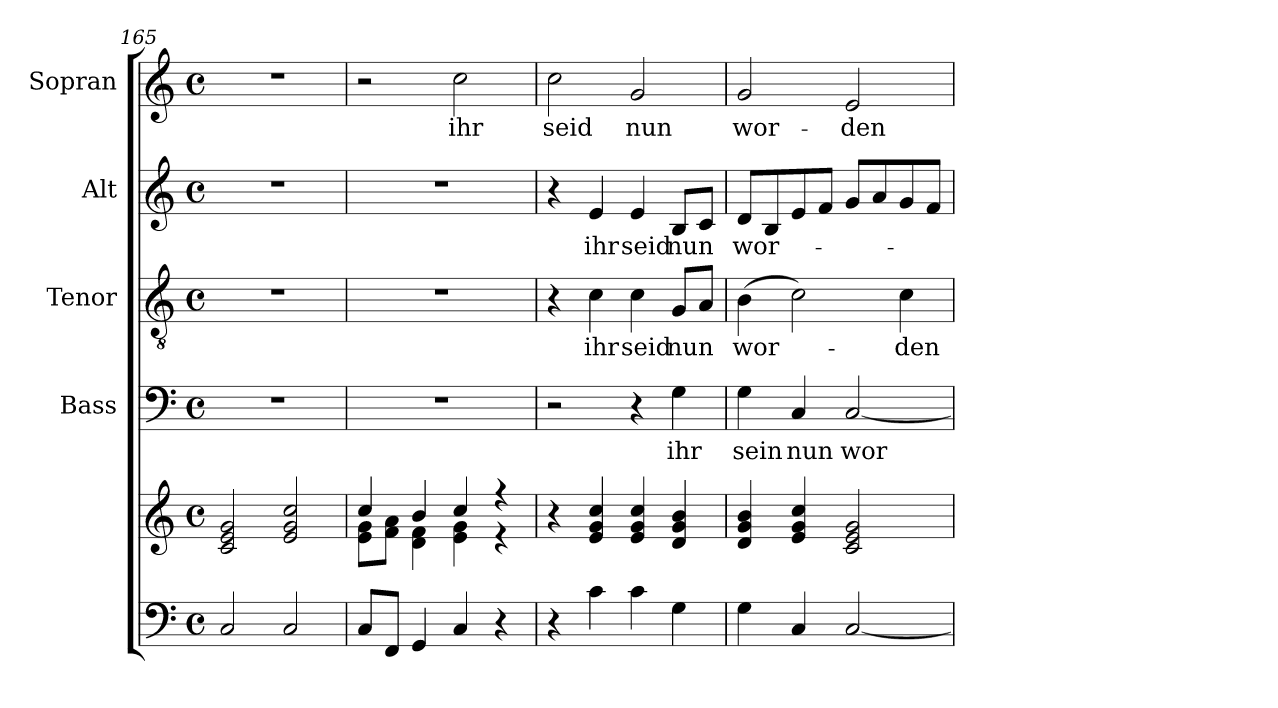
**kern	**kern	**kern	**text	**kern	**text	**kern	**text	**kern	**text
*part5	*part5	*part4	*part4	*part3	*part3	*part2	*part2	*part1	*part1
*staff6	*staff5	*staff4	*staff4	*staff3	*staff3	*staff2	*staff2	*staff1	*staff1
*	*	*I"Bass	*	*I"Tenor	*	*I"Alt	*	*I"Sopran	*
*	*	*I'B.	*	*I'T.	*	*I'A.	*	*I'S.	*
*clefF4	*clefG2	*clefF4	*	*clefGv2	*	*clefG2	*	*clefG2	*
*k[]	*k[]	*k[]	*	*k[]	*	*k[]	*	*k[]	*
*C:	*C:	*C:	*	*C:	*	*C:	*	*C:	*
*M4/4	*M4/4	*M4/4	*	*M4/4	*	*M4/4	*	*M4/4	*
*met(c)	*met(c)	*met(c)	*	*met(c)	*	*met(c)	*	*met(c)	*
=165	=165	=165	=165	=165	=165	=165	=165	=165	=165
2C/	2c/ 2e/ 2g/	1r	.	1r	.	1r	.	1r	.
2C/	2e/ 2g/ 2cc/	.	.	.	.	.	.	.	.
!!LO:PB:g=z
=166	=166	=166	=166	=166	=166	=166	=166	=166	=166
*	*^	*	*	*	*	*	*	*	*
8C/L	4cc/	8e\ 8g\L	1r	.	1r	.	1r	.	2r	.
8FF/J	.	8f\ 8a\J	.	.	.	.	.	.	.	.
4GG/	4b/	4d\ 4f\	.	.	.	.	.	.	.	.
!	!	!	!	!	!	!	!	!	!	!LO:LY:b
4C/	4cc/	4e\ 4g\	.	.	.	.	.	.	2cc\	ihr
4r	4r	4r	.	.	.	.	.	.	.	.
=167	=167	=167	=167	=167	=167	=167	=167	=167	=167	=167
!	!	!	!	!	!	!	!	!	!	!LO:LY:b
*	*v	*v	*	*	*	*	*	*	*	*
4r	4r	2r	.	4r	.	4r	.	2cc\	seid
!	!	!	!	!	!LO:LY:b	!	!LO:LY:b	!	!
4c\	4e/ 4g/ 4cc/	.	.	4c\	ihr	4e/	ihr	.	.
!	!	!	!	!	!LO:LY:b	!	!LO:LY:b	!	!LO:LY:b
4c\	4e/ 4g/ 4cc/	4r	.	4c\	seid	4e/	seid	2g/	nun
!	!	!	!LO:LY:b	!	!LO:LY:b	!	!LO:LY:b	!	!
4G\	4d/ 4g/ 4b/	4G\	ihr	8G/L	nun	8B/L	nun	.	.
.	.	.	.	8A/J	.	8c/J	.	.	.
=168	=168	=168	=168	=168	=168	=168	=168	=168	=168
!	!	!	!LO:LY:b	!	!LO:LY:b	!	!LO:LY:b	!	!LO:LY:b
4G\	4d/ 4g/ 4b/	4G\	sein	(>4B\	wor-	8d/L	wor-	2g/	wor-
.	.	.	.	.	.	8B/	.	.	.
!	!	!	!LO:LY:b	!	!	!	!	!	!
4C/	4e/ 4g/ 4cc/	4C/	nun	2c\)	.	8e/	.	.	.
.	.	.	.	.	.	8f/J	.	.	.
!	!	!	!LO:LY:b	!	!	!	!	!	!LO:LY:b
[2C/	2c/ 2e/ 2g/	[2C/	wor-	.	.	8g/L	.	2e/	-den
.	.	.	.	.	.	8a/	.	.	.
!	!	!	!	!	!LO:LY:b	!	!	!	!
.	.	.	.	4c\	-den	8g/	.	.	.
.	.	.	.	.	.	8f/J	.	.	.
=	=	=	=	=	=	=	=	=	=
*-	*-	*-	*-	*-	*-	*-	*-	*-	*-
